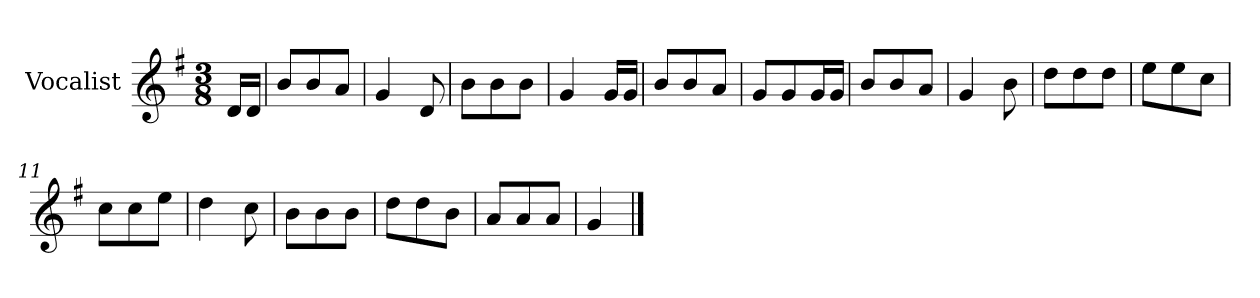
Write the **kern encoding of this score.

**kern
*part1
*staff1
*I"Vocalist
*k[f#]
*G:
*M3/8
=
16dLL
16dJJ
=1
8bL
8b
8aJ
=2
4g
8d
=3
8bL
8b
8bJ
=4
4g
16gLL
16gJJ
=5
8bL
8b
8aJ
=6
8gL
8g
16gL
16gJJ
=7
8bL
8b
8aJ
=8
4g
8b
=9
8ddL
8dd
8ddJ
=10
8eeL
8ee
8ccJ
=11
8ccL
8cc
8eeJ
=12
4dd
8cc
=13
8bL
8b
8bJ
=14
8ddL
8dd
8bJ
=15
8aL
8a
8aJ
=16
4g
==
*-
